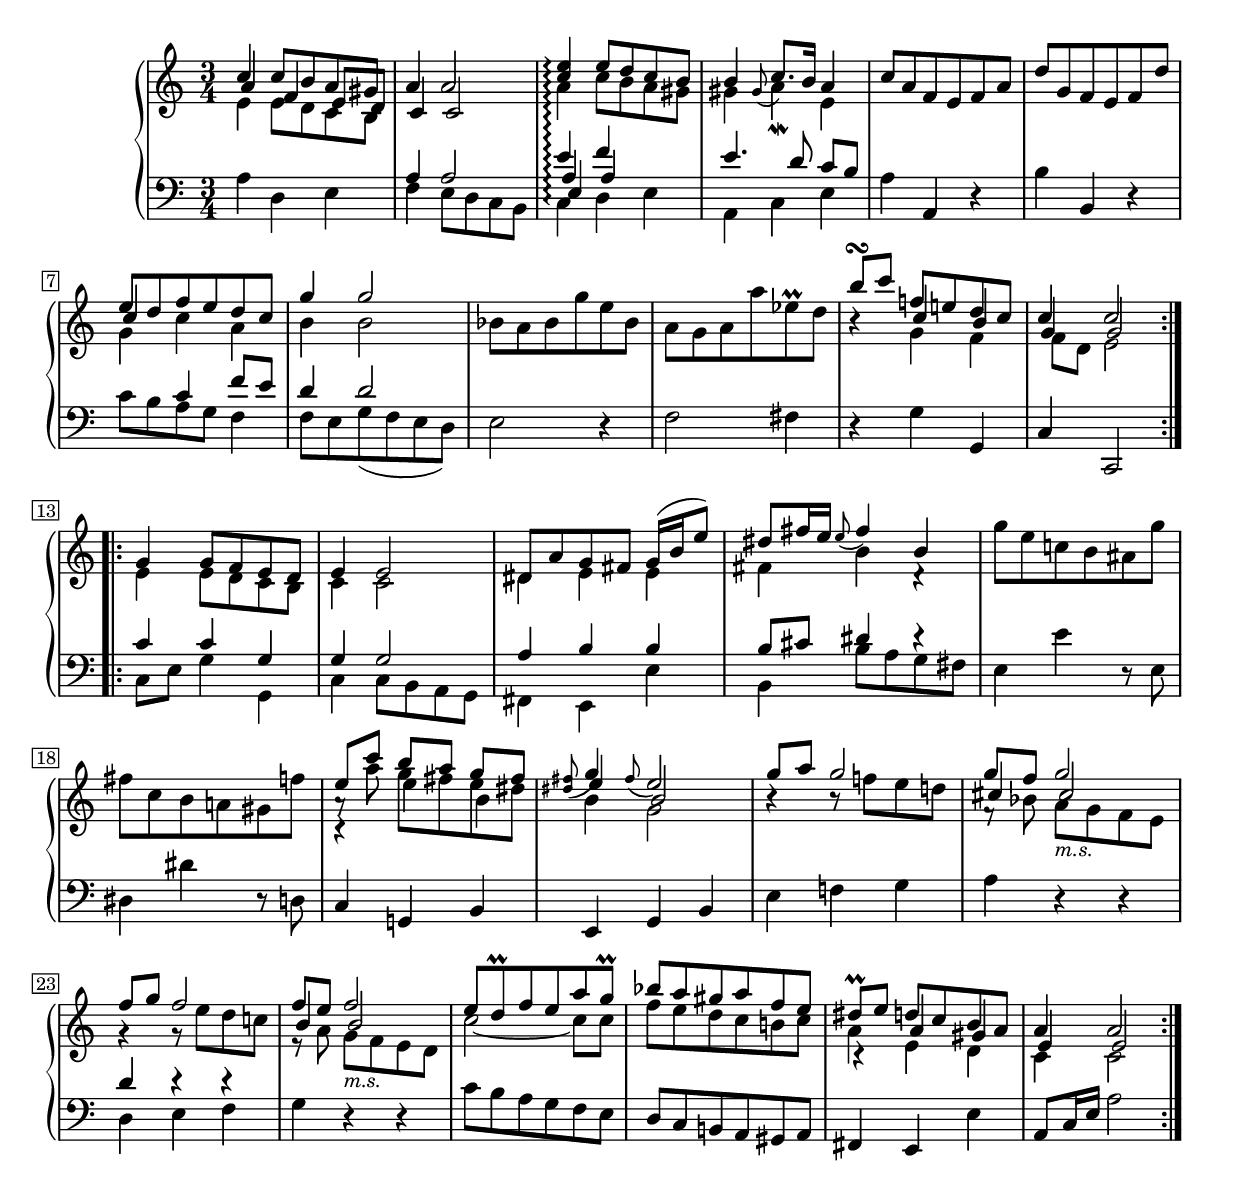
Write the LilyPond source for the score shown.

Global = {
  \key a \minor
  \time 3/4
  \include "../global.ly"
}

Soprano = \context Voice = "one" \relative c'' {
  \voiceOne
  \stemUp\tieUp
  \override MultiMeasureRest.staff-position = #0
  \override Rest.staff-position = #0
  \repeat volta 2 {
  %1
  | c4 c8 b a gis
  | a4 a2
  | <c e>4\arpeggio e8 d c b
  | b4 c8. b16 a4
  %5
  | c8 a f e f a
  | d g, f e f d'
  | e d f e d c
  | g'4 g2
  | \stemNeutral bes,8 a bes g' e bes
  %10
  | a g a a' ees\prall d
  | \stemUp b'[\turn c] f,![ e! d c]
  | c4 c2
    \break
  }
  \repeat volta 2 {
  | g4 g8 f e d
  | e4 e2
  %15
  | dis8 a' g fis g16( b e8)
  | dis8 fis16 e \slurDown \appoggiatura e8 fis4 b,
  | \stemNeutral g'8 e c! b ais g'
  | fis c b a! gis f'
  | \stemUp e c' b[ a]  g[ fis]
  %20
  | \appoggiatura <dis fis>8 g4 \appoggiatura fis8 e2
  | g8 a g2
  | g8 f g2
  | f8 g f2
  | f8 e f2
  %25
  | e8 d\prall f e a g\prall
  | bes a gis a f e
  | dis\prall e d[ c b a]
  | a4 a2
  }
}

Alto = \context Voice = "two" \relative c'' {
  \voiceTwo
  \stemUp
  \override Rest.staff-position = #0
  %1
  | \override NoteColumn.force-hshift = #0.3
    a4
    \override NoteColumn.force-hshift = #1
    f
    \override NoteColumn.force-hshift = #0.5
    e8 d
  | \override NoteColumn.force-hshift = #0.3 c4 c2
  | \revert NoteColumn.force-hshift
    \stemDown a'4\arpeggio c8 b a gis
  | gis4 \once\stemUp \appoggiatura gis8 a4_\mordent e
  %5
  | s2.*2
  | \once\stemUp \once\override NoteColumn.force-hshift = #0.3 c'4 c a
  | b b2
  | s2.*2
  %11
  | \stemUp r4 \override NoteColumn.force-hshift = #0.2 c b
  | g4 g2
  | \stemDown \revert NoteColumn.force-hshift e4 e8 d c b
  | c4 c2
  %15
  | dis4 e e
  | fis b d,\rest
  | s2.*2
  | a'8\rest a' g[ fis e dis]
  %20
  | \stemUp \override NoteColumn.force-hshift = #0.3 e4 b2
  | \revert NoteColumn.force-hshift r4 \stemDown r8 f'! e d
  | \stemUp \override NoteColumn.force-hshift = #0.3 cis4 cis2
  | \stemDown g4\rest g8\rest e' d c!
  | \stemUp \override NoteColumn.force-hshift = #0.3 b4 b2
  %25
  | \stemDown \revert NoteColumn.force-hshift c2~ c8 c
  | f e d c b c
  | a4 \stemUp \override NoteColumn.force-hshift = #0.3 a gis
  | e4 e2
}

Tenor = \context Voice = "three" \relative c' {
  \voiceThree
  \stemDown
  \override Rest.staff-position = #0
  %1
  | \change Staff = "upper" e4 e8 d c b
  | \change Staff = "lower" \stemUp a4 a2
  | << {
      \stemUp \once\override NoteColumn.force-hshift = #0.8 e4\arpeggio
    } \\ {
      \stemUp \once\override NoteColumn.force-hshift = #0.4 a\arpeggio
    } \\ {
      \stemUp \once\override NoteColumn.force-hshift = #0 e'\arpeggio
    } >>
    << {
      \stemUp \once\override NoteColumn.force-hshift = #0.4 a,4
    } \\ {
      \stemUp \once\override NoteColumn.force-hshift = #0 f'
    } >>
    s4
  | e4. d8 c[ b]
  %5
  | s2.*2
  | \change Staff = "upper" \stemDown g'4
    \change Staff = "lower" \stemUp c, f8 e
  | d4 d2
  | s2.*2
  %11
  | s4 \change Staff = "upper" \stemDown g f
  | \once\override NoteColumn.force-hshift = #1 f8[ d] e2
  | \change Staff = "lower" \stemUp
    c4 c g
  | g g2
  %15
  | a4 b b
  | b8[ cis] dis4 d\rest
  | s2.*2
  | \change Staff = "upper" \stemDown
    c4\rest
    \override NoteColumn.force-hshift = #0.4
    \override Stem.length = #5 e' b
    \revert Stem.length
  | \revert NoteColumn.force-hshift b4 g2
  | s2.
  %22
  | f8\rest bes a[_\markup { "m.s." } g f e]
  | \change Staff = "lower" \stemUp
    d4 d\rest d\rest
  | \change Staff = "upper" \stemDown
    e8\rest a g[_\markup { "m.s." } f e d]
  %25
  | s2.*2
  | \once\override Voice.Rest.X-offset = #0.6 c4\rest e d
  | c c2


}

Bass = \context Voice = "four" \relative c' {
  \voiceFour
  \stemDown\tieDown
  \override MultiMeasureRest.staff-position = #0
  \override Rest.staff-position = #0
  \repeat volta 2 {
  %1
  | a4 d, e
  | f e8 d c b
  | c4\arpeggio d e
  | a, c e
  %5
  |\stemNeutral  a a, r
  | b' b, r
  | \stemDown c'8 b a g f4
  | f8 e g( f e d)
  | e2 r4
  %10
  | f2 fis4
  | \stemNeutral r4 g g,
  | c c,2
  }
  \repeat volta 2 {
  | \stemDown c'8 e g4 g,
  | c4 c8 b a g
  %15
  | fis4 e e'
  | b b'8 a g fis
  | e4 e' r8 e,
  | dis4 dis' r8 d,!
  | \stemNeutral c4 g! b
  %20
  | e, g b
  | e f! g
  | a r r
  | d, e f
  | g r r
  %25
  | c8 b a g f e
  | d c b! a gis a
  | fis4 e e'
  | a,8 c16 e a2
  }
}

\score {
  \new PianoStaff \with { connectArpeggios = ##t }
  <<
    \accidentalStyle Score.piano
    \context Staff = "upper" <<
      \set Staff.midiInstrument = #"acoustic grand"
      \Global
      \clef treble
      \Soprano
      \Alto
    >>
    \context Staff = "lower" <<
      \set Staff.midiInstrument = #"acoustic grand"
      \Global
      \clef bass
      \Tenor
      \Bass
    >>
  >>
  \header {
    composer = ##f % "Johann Sebastian Bach"
    opus = ##f % "BWV 807"
    title = \markup { "Sarabande" }
    subtitle = ##f
  }
  \layout {
    \context {
      \PianoStaff
      \override Parentheses.font-size = #-2
      \override TextScript.font-shape = #'italic
      \override TextScript.font-size = #-1
    }
  }
  \midi {
    \tempo 4 = 100
  }
}
